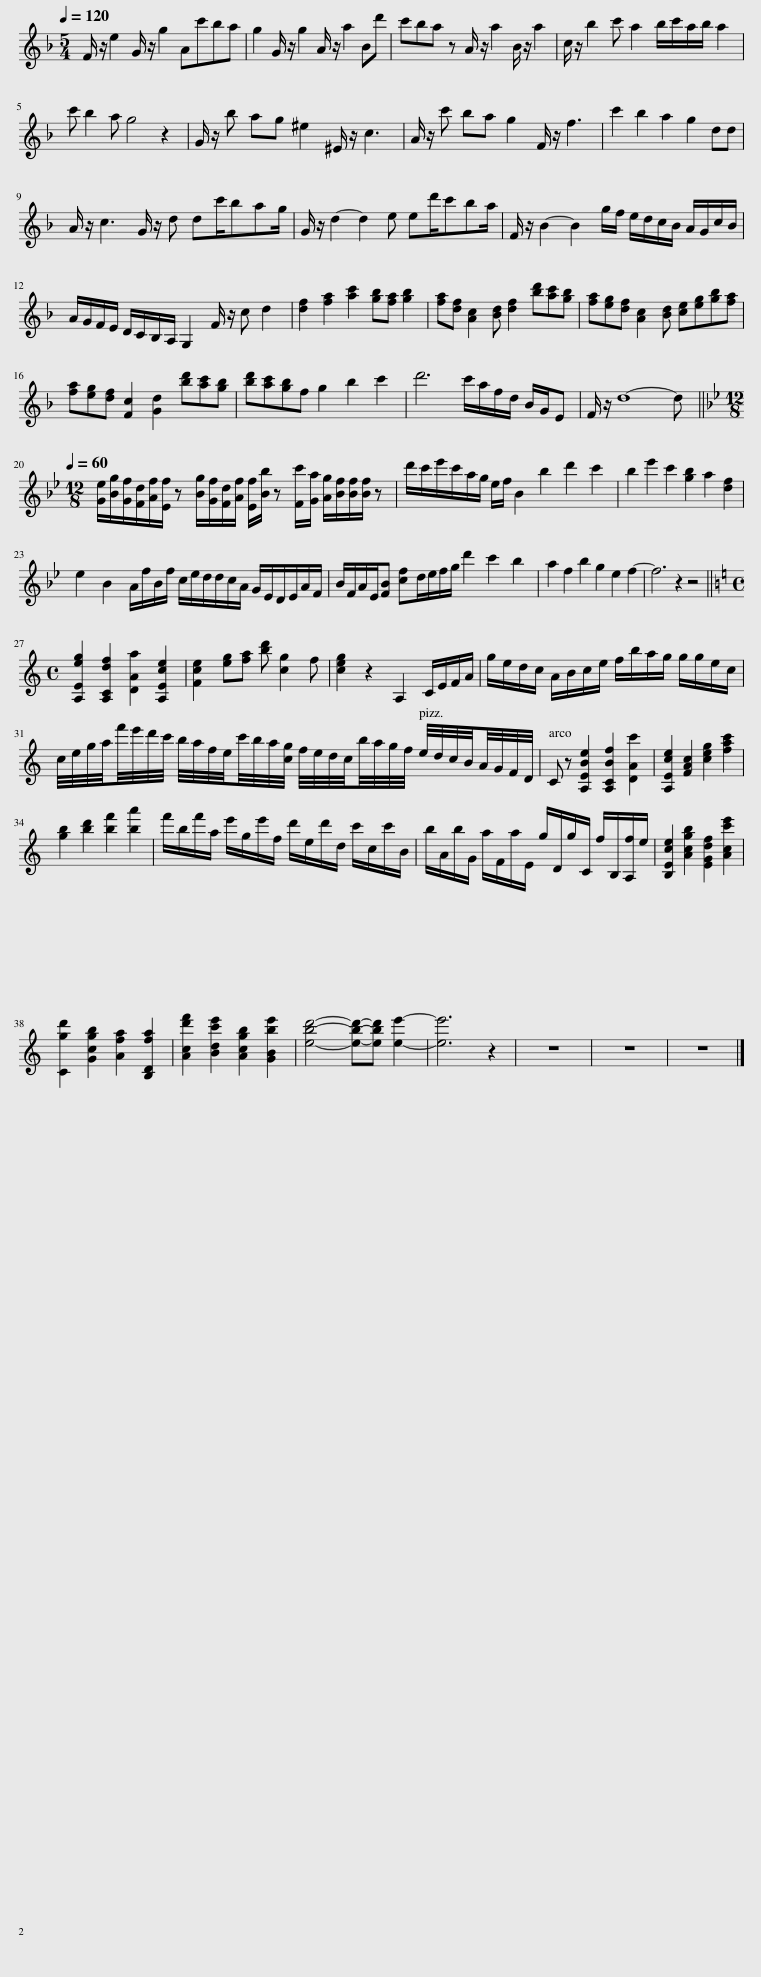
X:1
L:1/8
Q:1/4=120
M:5/4
I:linebreak $
K:F
V:1 treble
V:1
 F/ z/ e2 G/ z/ g2 Ac'ba | g2 G/ z/ g2 A/ z/ a2 Bd' | c'ba z A/ z/ a2 B/ z/ a2 | c/ z/ b2 c' a2 b/c'/a/b/ a2 |$ c' b2 a g4 z2 | %5
 G/ z/ b ag ^e2 ^E/ z/ c3 | A/ z/ c' ba g2 F/ z/ f3 | c'2 b2 a2 g2 dd |$ A/ z/ c3 G/ z/ d dc'/bag/ | G/ z/ d2- d2 e ed'/c'ba/ | %10
 F/ z/ B2- B2 g/f/ e/d/c/B/ A/G/c/B/ |$ A/G/F/E/ D/C/B,/A,/ G,2 F/ z/ c d2 | [df]2 [fa]2 [ac']2 [gb][fa] [gb]2 | [fa][df] [Ac]2 [Bd] [df]2 [bd'][ac'][gb] | [fa][eg][df] [Ac]2 [Bd] [ce][eg][gb][fa] |$ %15
 [fa][eg][df] [Fc]2 [Gd]2 [bd'][ac'][gb] | [bd'][ac'][gb]f g2 b2 c'2 | d'6 c'/a/f/d/ B/G/E | F/ z/ d8- d ||$[K:Bb][M:12/8][Q:1/4=60] [Ge]/[Bg]/[Gf]/[Fd]/[Af]/[Ef]/ z [Bg]/[Gf]/[Fd]/[Af]/ [Ef]/[Bb]/ z [Fc']/[Ga]/ [Ag]/[Bf]/[Bf]/[Bf]/ z | %20
 d'/c'/e'/c'/a/g/ e/f/ B2 b2 d'2 c'2 | b2 e'2 c'2 [gb]2 a2 [df]2 |$ e2 B2 A/f/B/f/ c/e/d/d/c/A/ G/E/D/E/A/F/ | B/F/A/E/[FB] [cf]d/e/f/g/ d'2 c'2 b2 | a2 f2 b2 g2 e2 f2- | %25
 f6 z2 z4 ||$[K:C][M:4/4] [A,Eeg]2 [A,Cdf]2 [DAa]2 [A,Ece]2 | [Fce]2 [eg][fa] [bd'] [cg]2 f | [ceg]2 z2 A,2 C/E/F/A/ | g/e/d/c/ A/B/c/e/ f/b/a/g/ g/g/e/c/ |$ %30
 c/4e/4g/4a/4f'/4e'/4d'/4c'/4 b/4a/4f/4e/4c'/4b/4a/4[cg]/4 f/4e/4d/4c/4b/4a/4g/4f/4 e/4d/4c/4B/4A/4G/4F/4D/4 | C z [A,EBe]2 [A,CBf]2 [DAc']2 | [A,Ece]2 [FAc]2 [ceg]2 [fac']2 |$ [gb]2 [bd']2 [bf']2 [ba']2 | f'/b/f'/a/ e'/g/e'/f/ d'/e/d'/d/ c'/c/c'/B/ | %35
 b/A/b/G/ a/F/a/E/ g/D/g/C/ f/B,/[A,f]/e/ | [B,Ece]2 [Acgb]2 [EGdf]2 [Acc'e']2 |$ [Cgd']2 [Gcgb]2 [Afa]2 [B,Dfa]2 | [Acd'f']2 [Bdc'e']2 [Acgb]2 [GBbe']2 | [ebd']4- [ebd']-[ebd'] [ee']2- | %40
 [ee']6 z2 | z8 | z8 | z8 |] %44
